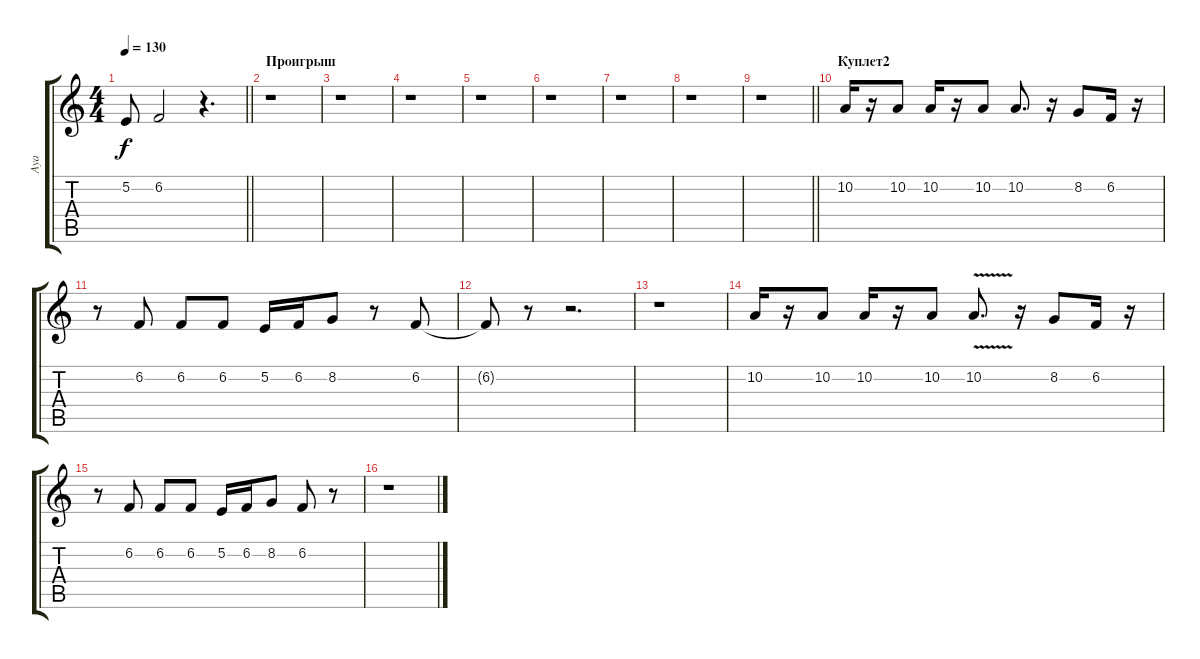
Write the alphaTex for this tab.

\track ("Aya" "Aya") {instrument sopranosax}
\staff {score tabs}
\tuning (E4 B3 G3 D3 A2 E2) {hide}
\ts (4 4)
\tempo 130
\clef g2
\barLineRight lightlight
\ks c
5.2{t}.8{dy f} 6.2.2 r.4{d} |
\section ("" "Проигрыш")
r.1 |
r.1 |
r.1 |
r.1 |
r.1 |
r.1 |
r.1 |
\barLineRight lightlight
r.1 |
\section ("" "Куплет2")
10.2.16 r.16 10.2.8 10.2.16 r.16 10.2.8 10.2.8{d} r.16 8.2.8 6.2.16 r.16 |
r.8 6.2.8 6.2.8 6.2.8 5.2.16 6.2.16 8.2.8 r.8 6.2.8 |
6.2{t}.8 r.8 r.2{d} |
r.1 |
10.2.16 r.16 10.2.8 10.2.16 r.16 10.2.8 10.2{v}.8{d} r.16 8.2.8 6.2.16 r.16 |
r.8 6.2.8 6.2.8 6.2.8 5.2.16 6.2.16 8.2.8 6.2.8 r.8 |
r.1
